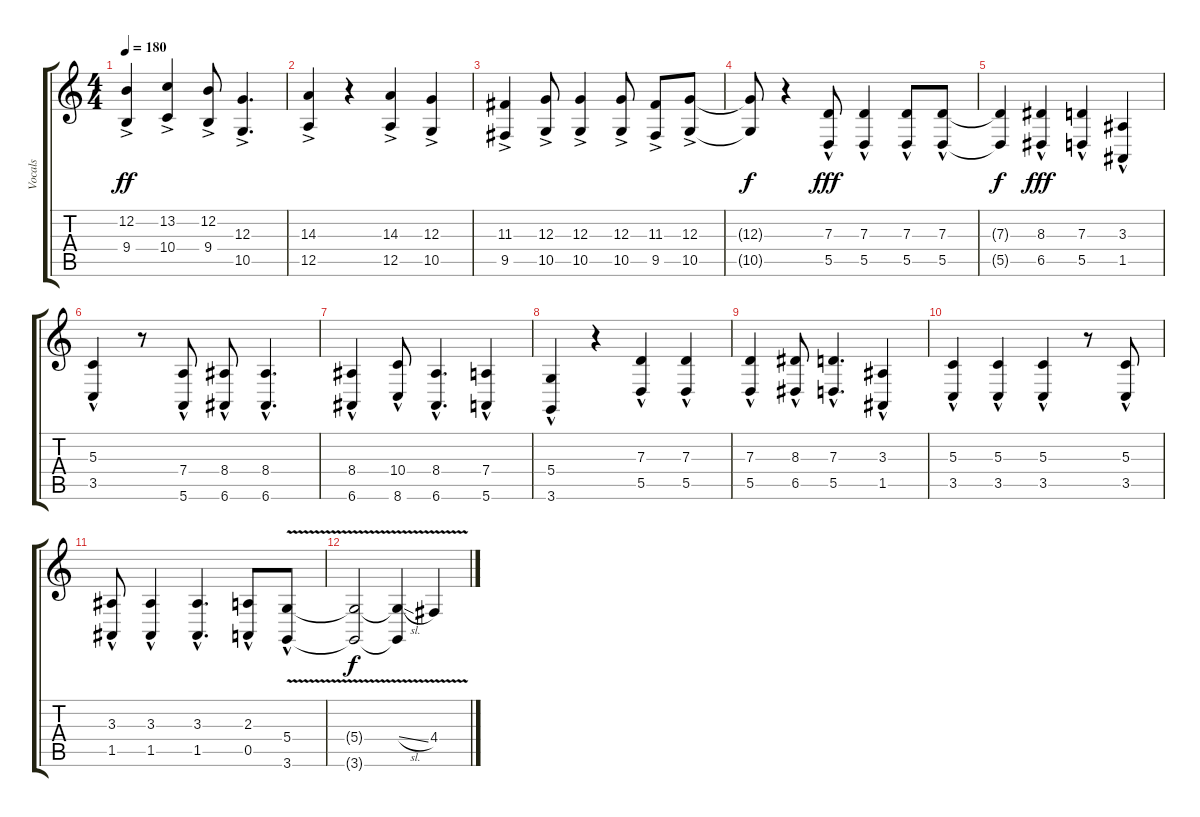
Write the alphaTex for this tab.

\track ("Vocals" "Vocals") {instrument synthvoice}
\staff {score tabs}
\tuning (E4 B3 G3 D3 A2 E2) {hide}
\ts (4 4)
\tempo 180
\clef g2
\ks c
(12.2 9.4{ac}).4{dy ff} (13.2 10.4{ac}).4 (12.2 9.4{ac}).8 (12.3 10.5{ac}).4{d} |
(14.3 12.5{ac}).4 r.4 (14.3 12.5{ac}).4 (12.3 10.5{ac}).4 |
(11.3 9.5{ac}).4 (12.3 10.5{ac}).8 (12.3 10.5{ac}).4 (12.3 10.5{ac}).8 (11.3 9.5{ac}).8 (12.3 10.5{ac}).8 |
(12.3{t} 10.5{t}).8{dy f} r.4 (7.3{hac} 5.5).8{dy fff} (7.3{hac} 5.5).4 (7.3{hac} 5.5).8 (7.3{hac} 5.5).8 |
(7.3{t} 5.5{t}).4{dy f} (8.3{hac} 6.5).4{dy fff} (7.3{hac} 5.5).4 (3.3{hac} 1.5).4 |
(5.3{hac} 3.5).4 r.8 (7.4{hac} 5.6).8 (8.4{hac} 6.6).8 (8.4{hac} 6.6).4{d} |
(8.4{hac} 6.6).4 (10.4{hac} 8.6).8 (8.4{hac} 6.6).4{d} (7.4{hac} 5.6).4 |
(5.4{hac} 3.6).4 r.4 (7.3{hac} 5.5).4 (7.3{hac} 5.5).4 |
(7.3{hac} 5.5).4 (8.3{hac} 6.5).8 (7.3{hac} 5.5).4{d} (3.3{hac} 1.5).4 |
(5.3{hac} 3.5).4 (5.3{hac} 3.5).4 (5.3{hac} 3.5).4 r.8 (5.3{hac} 3.5).8 |
(3.3{hac} 1.5).8 (3.3{hac} 1.5).4 (3.3{hac} 1.5).4{d} (2.3{hac} 0.5).8 (5.4{v hac} 3.6).8 |
(5.4{t} 3.6{t}).2{dy f} (5.4{v sl t} 3.6{t}).4 4.4{v}.4
